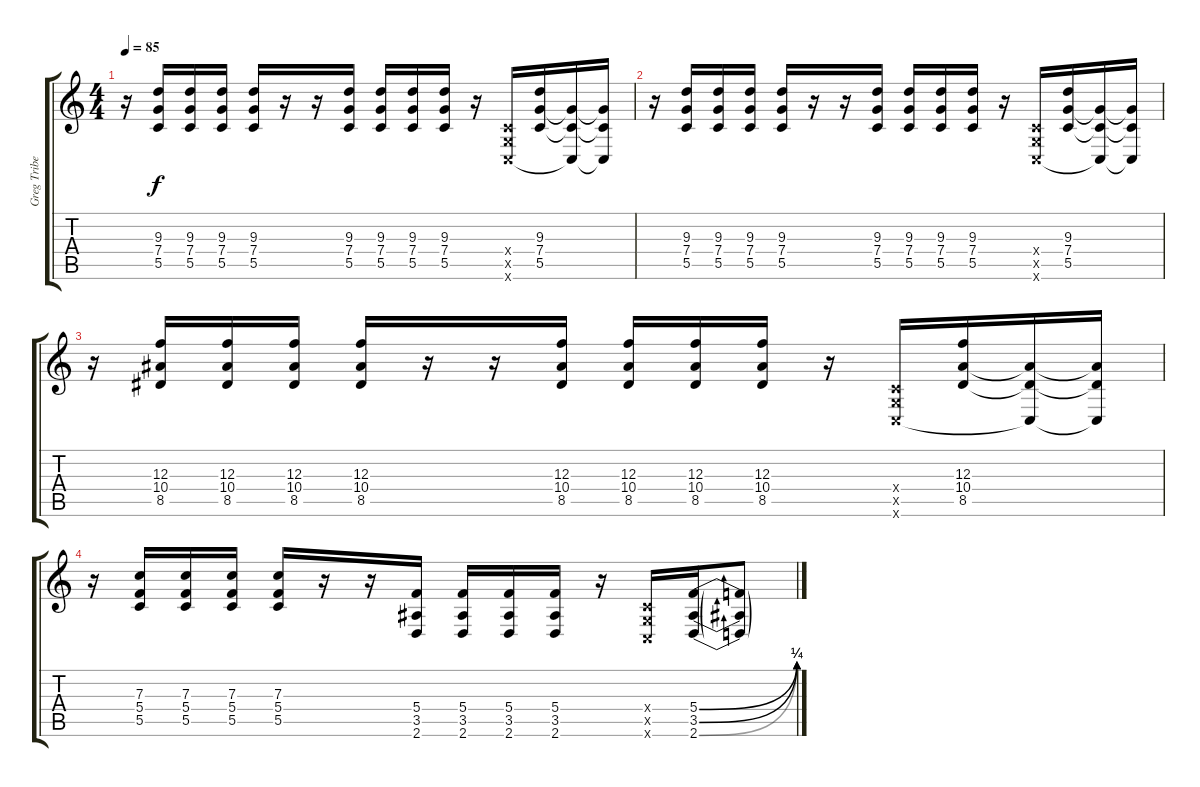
\track ("Greg Tribett" "Greg Tribe") {instrument electricguitarclean}
\staff {score tabs}
\tuning (D4 A3 F3 C3 G2 C2) {hide}
\ts (4 4)
\tempo 85
\clef g2
\ks c
r.16{dy f volume 0} (9.3 7.4 5.5).16 (9.3 7.4 5.5).16 (9.3 7.4 5.5).16 (9.3 7.4 5.5).16 r.16 r.16 (9.3 7.4 5.5).16 (9.3 7.4 5.5).16 (9.3 7.4 5.5).16 (9.3 7.4 5.5).16 r.16 (0.4{x} 0.5{x} 0.6{x}).16 (9.3 7.4 5.5).16 (7.4{t} 5.5{t} 0.6{t}).16 (7.4{t} 5.5{t} 0.6{t}).16 |
r.16 (9.3 7.4 5.5).16 (9.3 7.4 5.5).16 (9.3 7.4 5.5).16 (9.3 7.4 5.5).16 r.16 r.16 (9.3 7.4 5.5).16 (9.3 7.4 5.5).16 (9.3 7.4 5.5).16 (9.3 7.4 5.5).16 r.16 (0.4{x} 0.5{x} 0.6{x}).16 (9.3 7.4 5.5).16 (7.4{t} 5.5{t} 0.6{t}).16 (7.4{t} 5.5{t} 0.6{t}).16 |
r.16 (12.3 10.4 8.5).16 (12.3 10.4 8.5).16 (12.3 10.4 8.5).16 (12.3 10.4 8.5).16 r.16 r.16 (12.3 10.4 8.5).16 (12.3 10.4 8.5).16 (12.3 10.4 8.5).16 (12.3 10.4 8.5).16 r.16 (0.4{x} 0.5{x} 0.6{x}).16 (12.3 10.4 8.5).16 (10.4{t} 8.5{t} 0.6{t}).16 (10.4{t} 8.5{t} 0.6{t}).16 |
r.16 (7.3 5.4 5.5).16 (7.3 5.4 5.5).16 (7.3 5.4 5.5).16 (7.3 5.4 5.5).16 r.16 r.16 (5.4 3.5 2.6).16 (5.4 3.5 2.6).16 (5.4 3.5 2.6).16 (5.4 3.5 2.6).16 r.16 (0.4{x} 0.5{x} 0.6{x}).16 (5.4{be (bend 0 0 60 1)} 3.5{be (bend 0 0 60 1)} 2.6{be (bend 0 0 60 1)}).16 (5.4{t} 3.5{t} 2.6{t}).8
